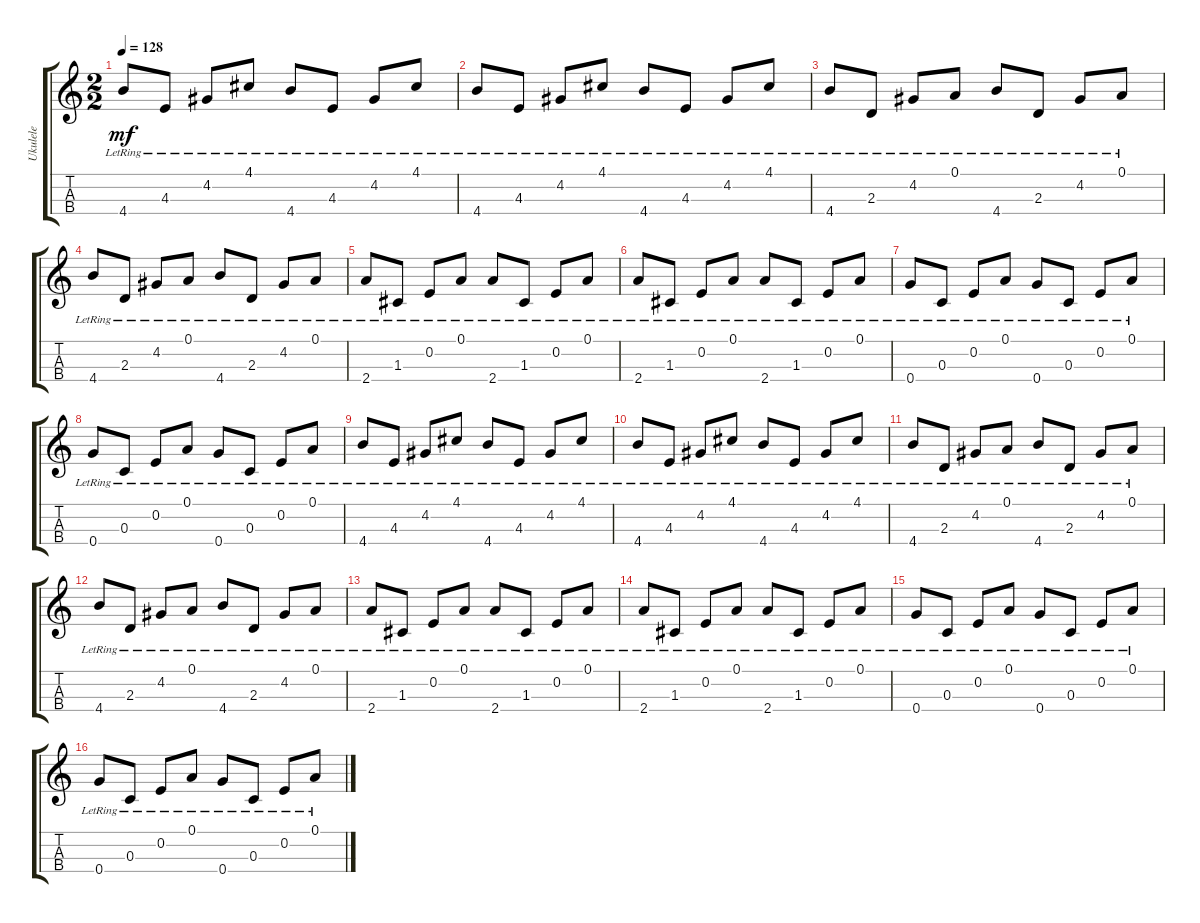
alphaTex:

\track ("Ukulele" "Ukulele") {instrument shamisen}
\staff {score tabs}
\tuning (A4 E4 C4 G4) {hide}
\ts (2 2)
\tempo 128
\clef g2
\ks c
4.4{lr}.8{dy mf} 4.3{lr}.8 4.2{lr}.8 4.1{lr}.8 4.4{lr}.8 4.3{lr}.8 4.2{lr}.8 4.1{lr}.8 |
4.4{lr}.8 4.3{lr}.8 4.2{lr}.8 4.1{lr}.8 4.4{lr}.8 4.3{lr}.8 4.2{lr}.8 4.1{lr}.8 |
4.4{lr}.8 2.3{lr}.8 4.2{lr}.8 0.1{lr}.8 4.4{lr}.8 2.3{lr}.8 4.2{lr}.8 0.1{lr}.8 |
4.4{lr}.8 2.3{lr}.8 4.2{lr}.8 0.1{lr}.8 4.4{lr}.8 2.3{lr}.8 4.2{lr}.8 0.1{lr}.8 |
2.4{lr}.8 1.3{lr}.8 0.2{lr}.8 0.1{lr}.8 2.4{lr}.8 1.3{lr}.8 0.2{lr}.8 0.1{lr}.8 |
2.4{lr}.8 1.3{lr}.8 0.2{lr}.8 0.1{lr}.8 2.4{lr}.8 1.3{lr}.8 0.2{lr}.8 0.1{lr}.8 |
0.4{lr}.8 0.3{lr}.8 0.2{lr}.8 0.1{lr}.8 0.4{lr}.8 0.3{lr}.8 0.2{lr}.8 0.1{lr}.8 |
0.4{lr}.8 0.3{lr}.8 0.2{lr}.8 0.1{lr}.8 0.4{lr}.8 0.3{lr}.8 0.2{lr}.8 0.1{lr}.8 |
4.4{lr}.8 4.3{lr}.8 4.2{lr}.8 4.1{lr}.8 4.4{lr}.8 4.3{lr}.8 4.2{lr}.8 4.1{lr}.8 |
4.4{lr}.8 4.3{lr}.8 4.2{lr}.8 4.1{lr}.8 4.4{lr}.8 4.3{lr}.8 4.2{lr}.8 4.1{lr}.8 |
4.4{lr}.8 2.3{lr}.8 4.2{lr}.8 0.1{lr}.8 4.4{lr}.8 2.3{lr}.8 4.2{lr}.8 0.1{lr}.8 |
4.4{lr}.8 2.3{lr}.8 4.2{lr}.8 0.1{lr}.8 4.4{lr}.8 2.3{lr}.8 4.2{lr}.8 0.1{lr}.8 |
2.4{lr}.8 1.3{lr}.8 0.2{lr}.8 0.1{lr}.8 2.4{lr}.8 1.3{lr}.8 0.2{lr}.8 0.1{lr}.8 |
2.4{lr}.8 1.3{lr}.8 0.2{lr}.8 0.1{lr}.8 2.4{lr}.8 1.3{lr}.8 0.2{lr}.8 0.1{lr}.8 |
0.4{lr}.8 0.3{lr}.8 0.2{lr}.8 0.1{lr}.8 0.4{lr}.8 0.3{lr}.8 0.2{lr}.8 0.1{lr}.8 |
0.4{lr}.8 0.3{lr}.8 0.2{lr}.8 0.1{lr}.8 0.4{lr}.8 0.3{lr}.8 0.2{lr}.8 0.1{lr}.8
